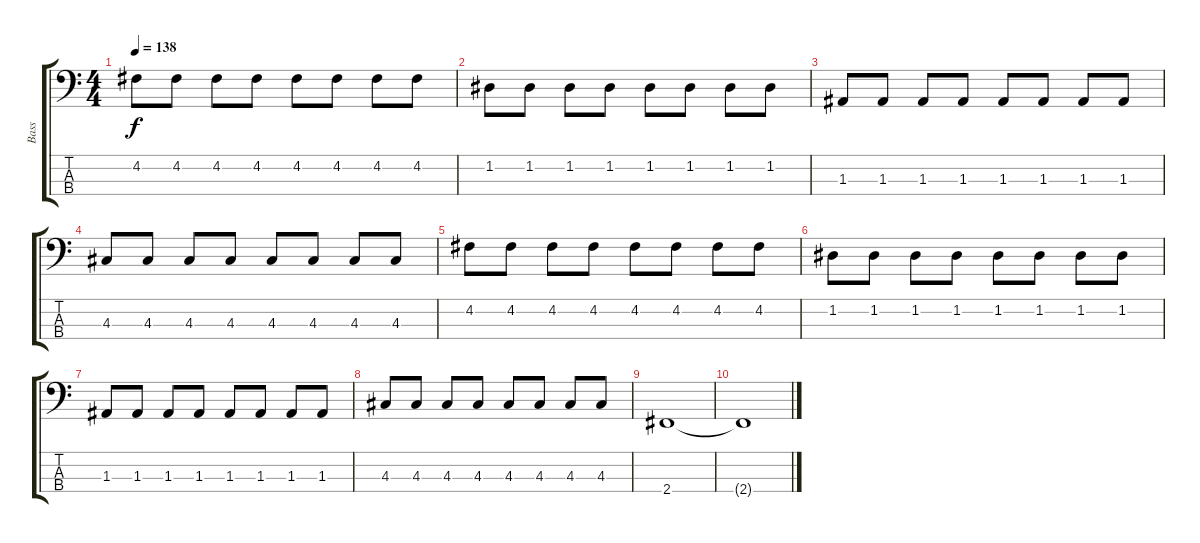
\track ("Bass" "Bass") {instrument electricbassfinger}
\staff {score tabs}
\tuning (G2 D2 A1 E1) {hide}
\ts (4 4)
\tempo 138
\clef f4
\ks c
4.2.8{dy f} 4.2.8 4.2.8 4.2.8 4.2.8 4.2.8 4.2.8 4.2.8 |
1.2.8 1.2.8 1.2.8 1.2.8 1.2.8 1.2.8 1.2.8 1.2.8 |
1.3.8 1.3.8 1.3.8 1.3.8 1.3.8 1.3.8 1.3.8 1.3.8 |
4.3.8 4.3.8 4.3.8 4.3.8 4.3.8 4.3.8 4.3.8 4.3.8 |
4.2.8 4.2.8 4.2.8 4.2.8 4.2.8 4.2.8 4.2.8 4.2.8 |
1.2.8 1.2.8 1.2.8 1.2.8 1.2.8 1.2.8 1.2.8 1.2.8 |
1.3.8 1.3.8 1.3.8 1.3.8 1.3.8 1.3.8 1.3.8 1.3.8 |
4.3.8 4.3.8 4.3.8 4.3.8 4.3.8 4.3.8 4.3.8 4.3.8 |
2.4.1 |
2.4{t}.1
